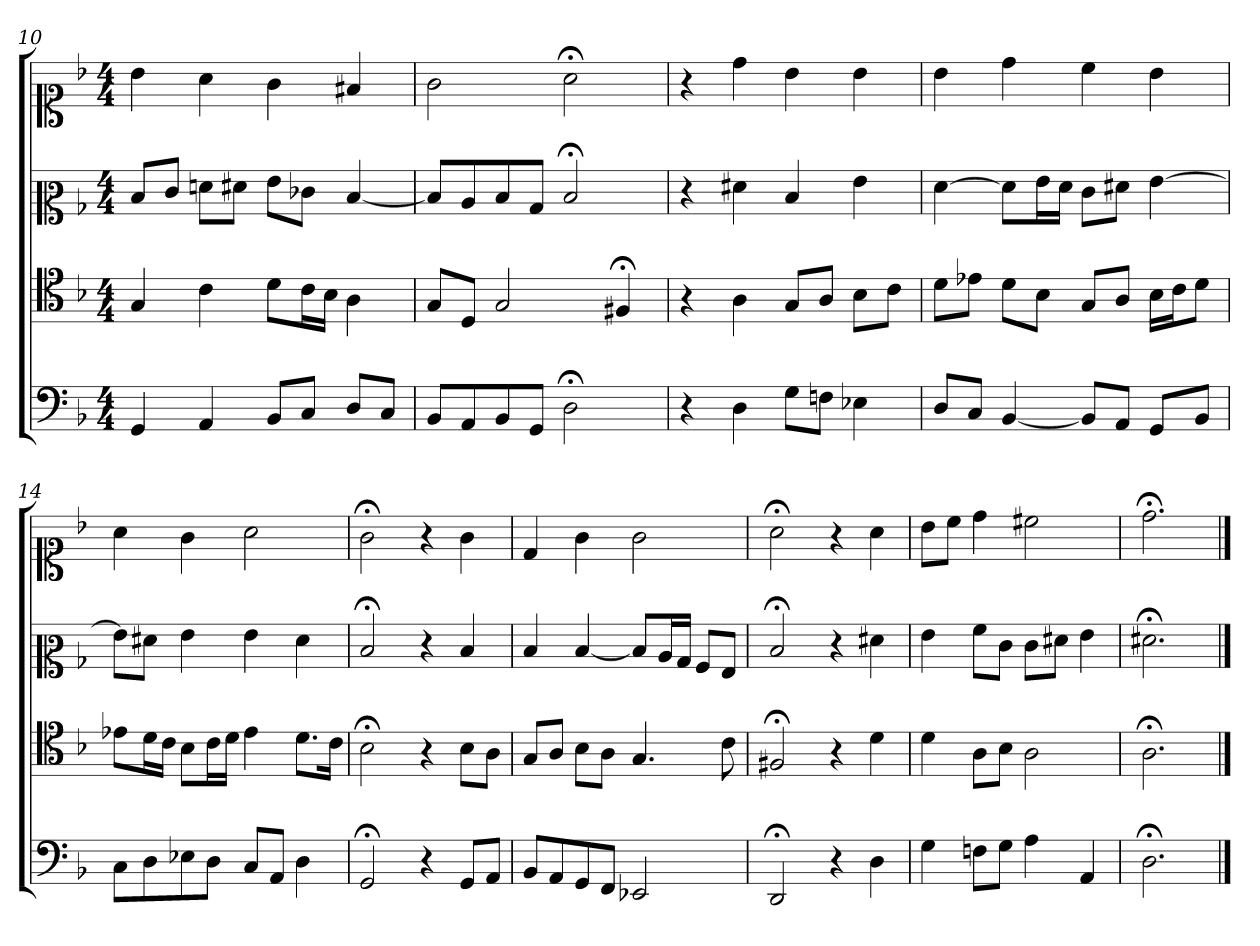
**kern	**kern	**kern	**kern
*part4	*part3	*part2	*part1
*staff4	*staff3	*staff2	*staff1
*clefF4	*clefC4	*clefC2	*clefC1
*k[b-]	*k[b-]	*k[b-]	*k[b-]
*M4/4	*M4/4	*M4/4	*M4/4
=10	=10	=10	=10
4GG	4G	8dL	4b-
.	.	8eJ	.
4AA	4c	8fnL	4a
.	.	8f#XJ	.
8BB-L	8dL	8gL	4g
8CJ	16cL	8e-XJ	.
.	16B-JJ	.	.
8DL	4A	[4d	4f#X
8CJ	.	.	.
=11	=11	=11	=11
8BB-L	8GL	8dL]	2g
8AA	8DJ	8c	.
8BB-	2G	8d	.
8GGJ	.	8B-J	.
2D;<	.	2d;<	2a;<
.	4F#X;<	.	.
=12	=12	=12	=12
4r	4r	4r	4r
4D	4A	4f#X	4dd
8GL	8GL	4d	4b-
8FnJ	8AJ	.	.
4E-X	8B-L	4g	4b-
.	8cJ	.	.
=13	=13	=13	=13
8DL	8dL	[4f	4b-
8CJ	8e-XJ	.	.
[4BB-	8dL	8fL]	4dd
.	8B-J	16gL	.
.	.	16fJJ	.
8BB-L]	8GL	8eL	4cc
8AAJ	8AJ	8f#XJ	.
8GGL	16B-LL	[4g	4b-
.	16cJ	.	.
8BB-J	8dJ	.	.
=14	=14	=14	=14
8CL	8e-XL	8gL]	4a
8D	16dL	8f#XJ	.
.	16cJJ	.	.
8E-X	8B-L	4g	4g
8DJ	16cL	.	.
.	16dJJ	.	.
8CL	4e-	4g	2a
8AAJ	.	.	.
4D	8.dL	4f#	.
.	16cJk	.	.
=15	=15	=15	=15
2GG;<	2B-;<	2d;<	2g;<
4r	4r	4r	4r
8GGL	8B-L	4d	4g
8AAJ	8AJ	.	.
=16	=16	=16	=16
8BB-L	8GL	4d	4d
8AA	8AJ	.	.
8GG	8B-L	[4d	4g
8FFJ	8AJ	.	.
2EE-X	4.G	8dL]	2g
.	.	16cL	.
.	.	16B-JJ	.
.	.	8AL	.
.	8c	8GJ	.
=17	=17	=17	=17
2DD;<	2F#X;<	2d;<	2a;<
4r	4r	4r	4r
4D	4d	4f#X	4a
=18	=18	=18	=18
4G	4d	4g	8b-L
.	.	.	8ccJ
8FnL	8AL	8aL	4dd
8GJ	8B-J	8eJ	.
4A	2A	8eL	2cc#X
.	.	8f#XJ	.
4AA	.	4g	.
=19	=19	=19	=19
2.D;<	2.A;<	2.f#X;<	2.dd;<
==	==	==	==
*-	*-	*-	*-
